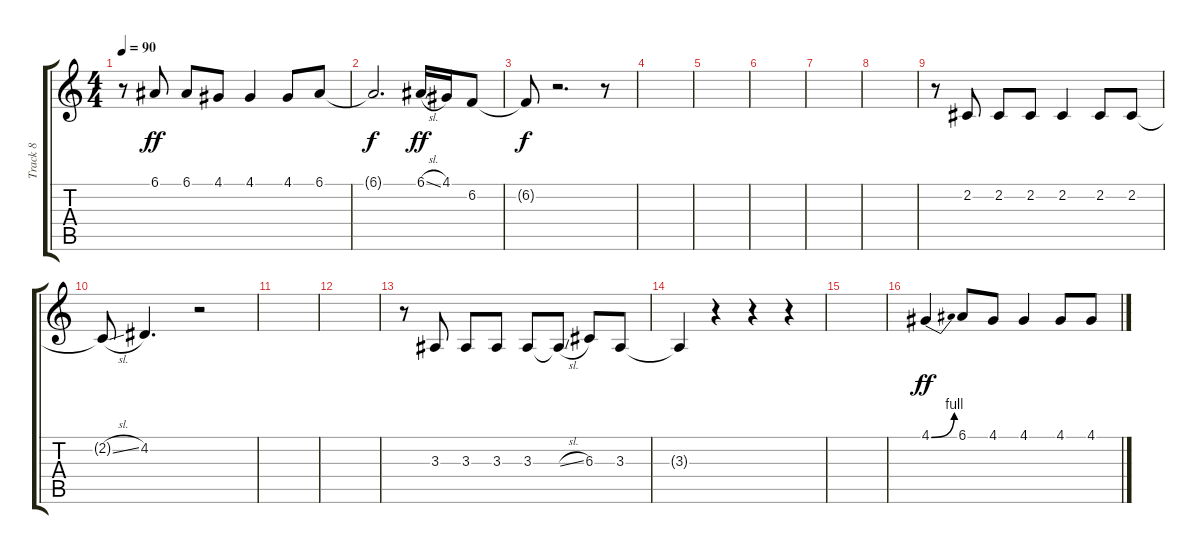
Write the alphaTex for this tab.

\track ("Track 8" "Track 8") {instrument lead1square}
\staff {score tabs}
\tuning (E4 B3 G3 D3 A2 E2) {hide}
\ts (4 4)
\tempo 90
\clef g2
\ks c
r.8{dy ff} 6.1.8 6.1.8 4.1.8 4.1.4 4.1.8 6.1.8 |
6.1{t}.2{d dy f} 6.1{sl}.16{dy ff} 4.1.16 6.2.8 |
6.2{t}.8{dy f} r.2{d} r.8 |
|
|
|
|
|
r.8 2.2.8 2.2.8 2.2.8 2.2.4 2.2.8 2.2.8 |
2.2{sl t}.8 4.2.4{d} r.2 |
|
|
r.8 3.3.8 3.3.8 3.3.8 3.3.8 3.3{sl t}.8 6.3.8 3.3.8 |
3.3{t}.4 r.4 r.4 r.4 |
|
4.1{be (bend 0 0 60 4)}.4{dy ff} 6.1.8 4.1.8 4.1.4 4.1.8 4.1{sl}.8
